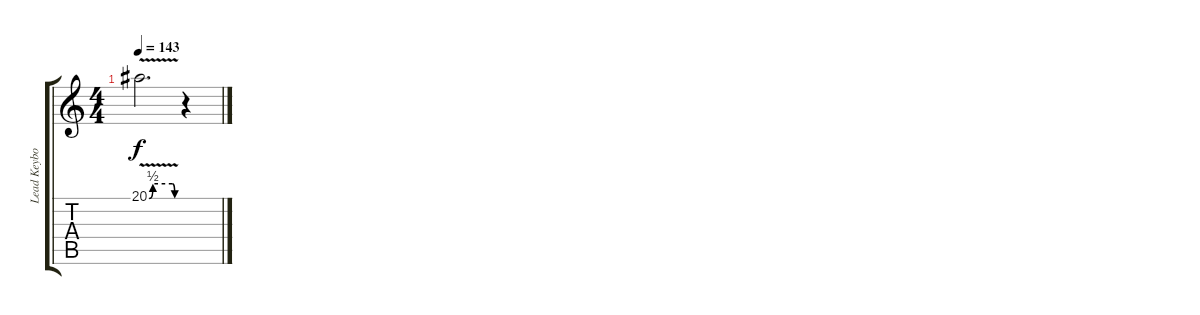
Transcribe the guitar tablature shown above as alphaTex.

\track ("Lead Keyboard" "Lead Keybo") {instrument lead1square}
\staff {score tabs}
\tuning (D4 A3 F3 C3 G2 D2) {hide}
\ts (4 4)
\tempo 143
\clef g2
\ks c
20.1{be (custom 0 0 8 2 50 2 55 0 60 0) v}.2{d dy f} r.4
